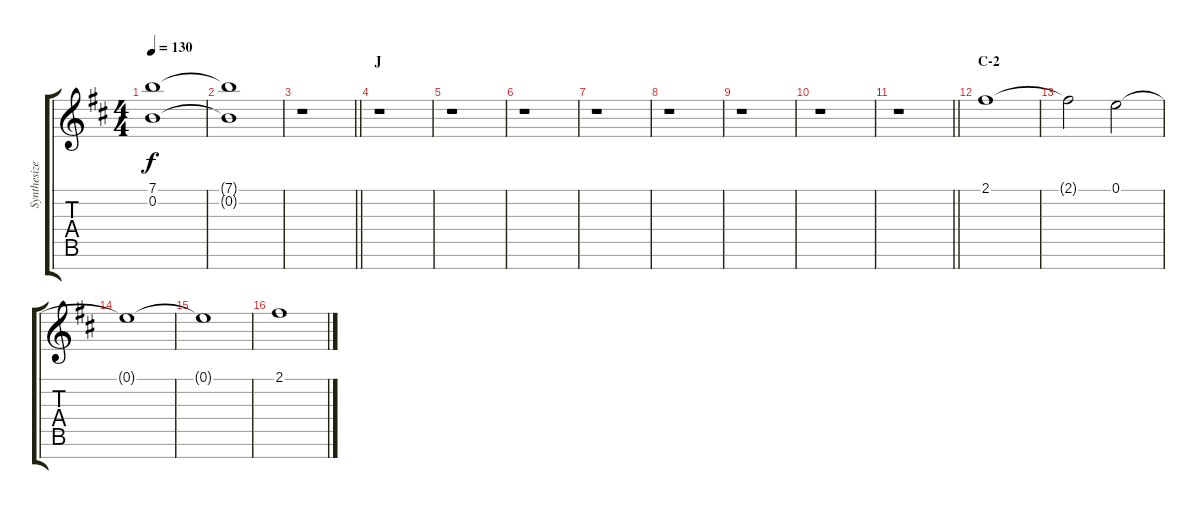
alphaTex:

\track ("Synthesizer" "Synthesize") {instrument pad2warm}
\staff {score tabs}
\tuning (E5 B4 G4 D4 A3 E3 B2) {hide}
\ts (4 4)
\tempo 130
\clef g2
\ks d
(7.1 0.2).1{dy f} |
(7.1{t} 0.2{t}).1 |
\barLineRight lightlight
r.1 |
\section ("" "J")
r.1 |
r.1 |
r.1 |
r.1 |
r.1 |
r.1 |
r.1 |
\barLineRight lightlight
r.1 |
\section ("" "C-2")
2.1.1 |
2.1{t}.2 0.1.2 |
0.1{t}.1 |
0.1{t}.1 |
2.1.1
